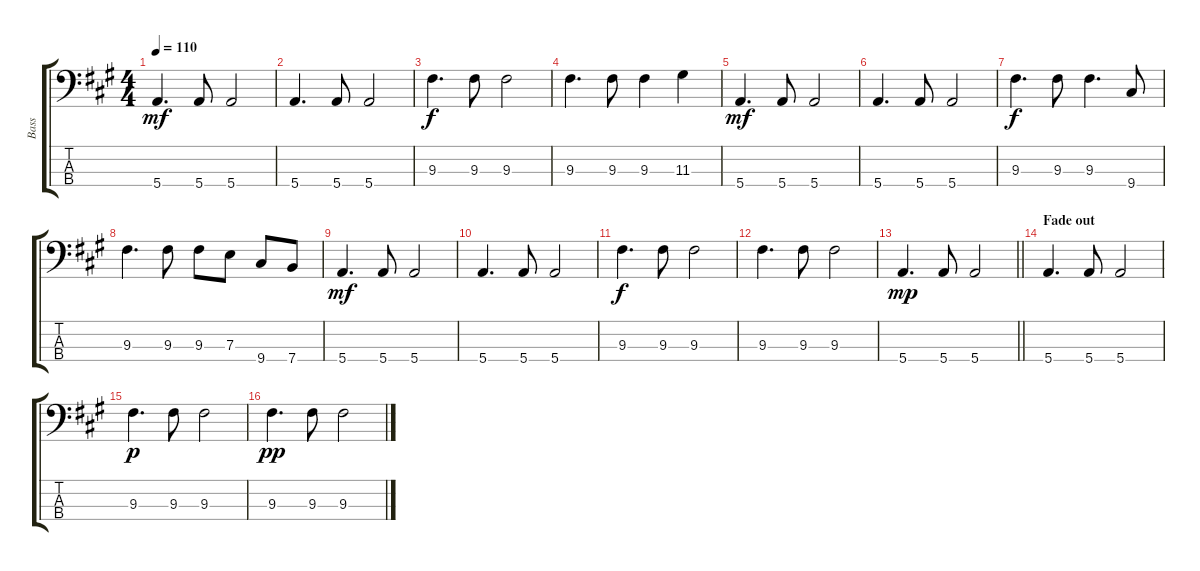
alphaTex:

\track ("Bass" "Bass") {instrument electricbassfinger}
\staff {score tabs}
\tuning (G2 D2 A1 E1) {hide}
\ts (4 4)
\tempo 110
\clef f4
\ks a
5.4.4{d dy mf} 5.4.8 5.4.2 |
5.4.4{d} 5.4.8 5.4.2 |
9.3.4{d dy f} 9.3.8 9.3.2 |
9.3.4{d} 9.3.8 9.3.4 11.3.4 |
5.4.4{d dy mf} 5.4.8 5.4.2 |
5.4.4{d} 5.4.8 5.4.2 |
9.3.4{d dy f} 9.3.8 9.3.4{d} 9.4.8 |
9.3.4{d} 9.3.8 9.3.8 7.3.8 9.4.8 7.4.8 |
5.4.4{d dy mf} 5.4.8 5.4.2 |
5.4.4{d} 5.4.8 5.4.2 |
9.3.4{d dy f} 9.3.8 9.3.2 |
9.3.4{d} 9.3.8 9.3.2 |
\barLineRight lightlight
5.4.4{d dy mp} 5.4.8 5.4.2 |
\section ("" "Fade out")
5.4.4{d} 5.4.8 5.4.2 |
9.3.4{d dy p} 9.3.8 9.3.2 |
9.3.4{d dy pp} 9.3.8 9.3.2
